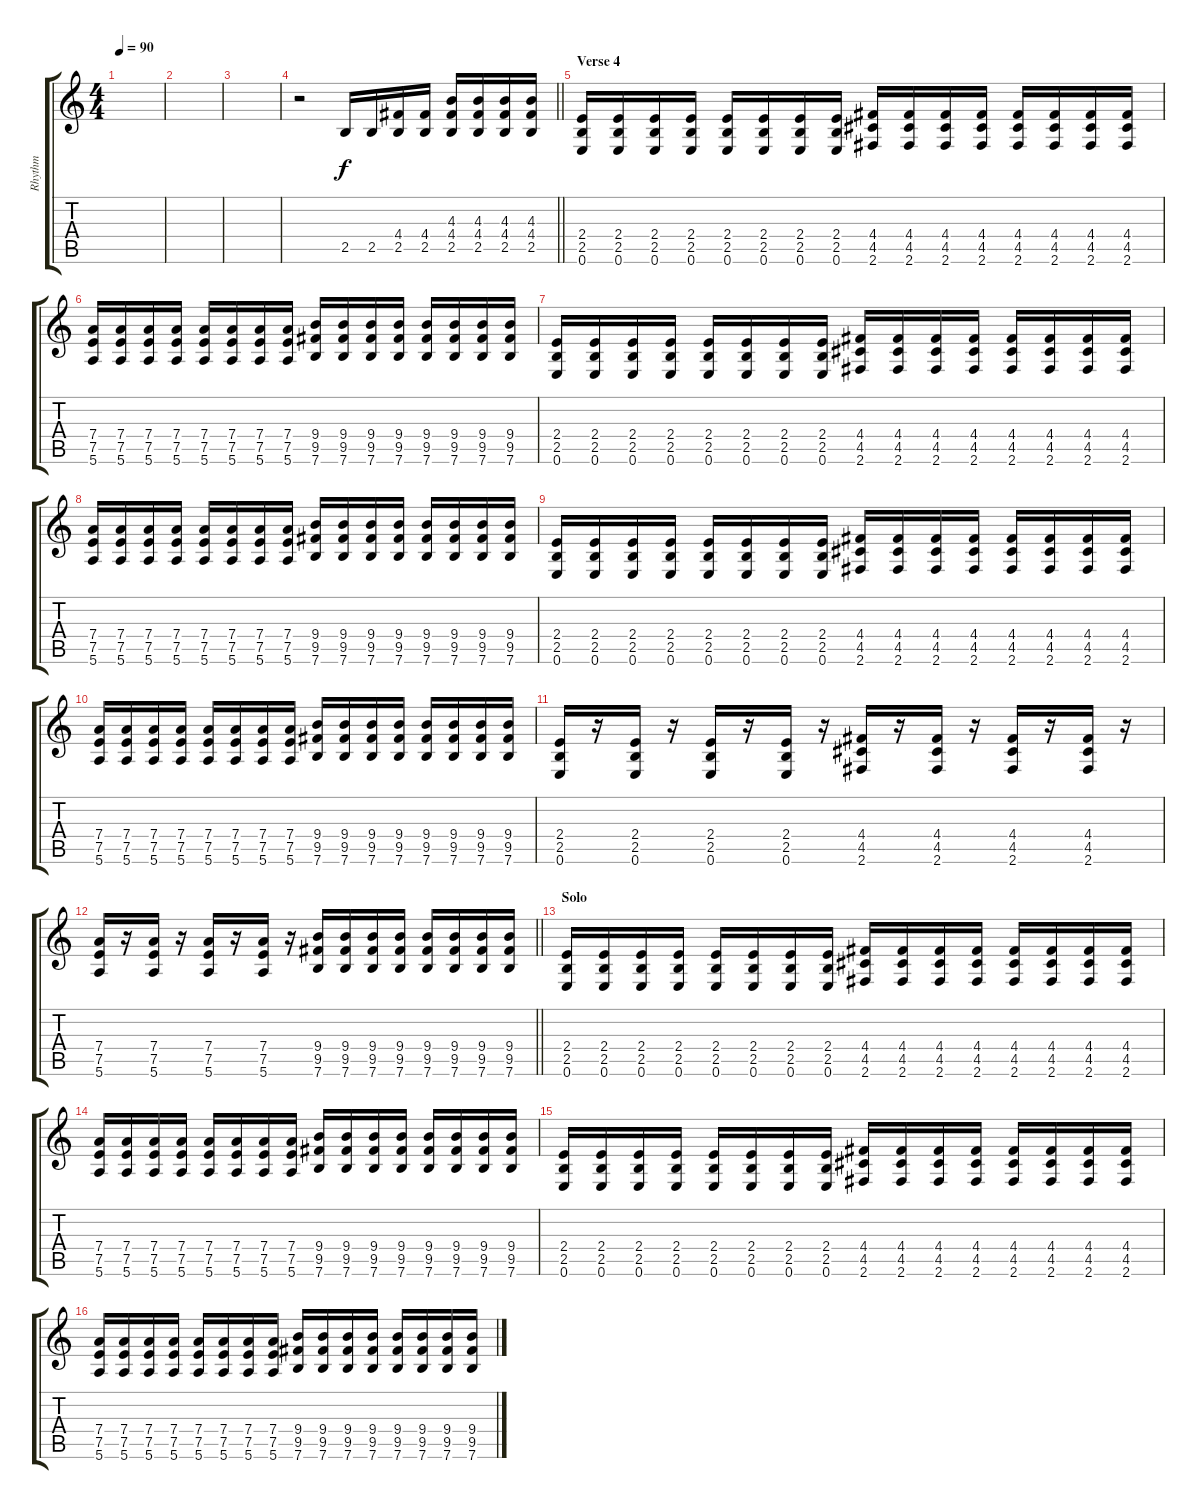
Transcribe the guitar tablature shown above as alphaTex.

\track ("Rhythm" "Rhythm") {instrument overdrivenguitar}
\staff {score tabs}
\tuning (E4 B3 G3 D3 A2 E2) {hide}
\ts (4 4)
\tempo 90
\clef g2
\ks c
|
|
|
\barLineRight lightlight
r.2 2.5.16 2.5.16 (4.4 2.5).16 (4.4 2.5).16 (4.3 4.4 2.5).16 (4.3 4.4 2.5).16 (4.3 4.4 2.5).16 (4.3 4.4 2.5).16 |
\section ("" "Verse 4")
(2.4 2.5 0.6).16 (2.4 2.5 0.6).16 (2.4 2.5 0.6).16 (2.4 2.5 0.6).16 (2.4 2.5 0.6).16 (2.4 2.5 0.6).16 (2.4 2.5 0.6).16 (2.4 2.5 0.6).16 (4.4 4.5 2.6).16 (4.4 4.5 2.6).16 (4.4 4.5 2.6).16 (4.4 4.5 2.6).16 (4.4 4.5 2.6).16 (4.4 4.5 2.6).16 (4.4 4.5 2.6).16 (4.4 4.5 2.6).16 |
(7.4 7.5 5.6).16 (7.4 7.5 5.6).16 (7.4 7.5 5.6).16 (7.4 7.5 5.6).16 (7.4 7.5 5.6).16 (7.4 7.5 5.6).16 (7.4 7.5 5.6).16 (7.4 7.5 5.6).16 (9.4 9.5 7.6).16 (9.4 9.5 7.6).16 (9.4 9.5 7.6).16 (9.4 9.5 7.6).16 (9.4 9.5 7.6).16 (9.4 9.5 7.6).16 (9.4 9.5 7.6).16 (9.4 9.5 7.6).16 |
(2.4 2.5 0.6).16 (2.4 2.5 0.6).16 (2.4 2.5 0.6).16 (2.4 2.5 0.6).16 (2.4 2.5 0.6).16 (2.4 2.5 0.6).16 (2.4 2.5 0.6).16 (2.4 2.5 0.6).16 (4.4 4.5 2.6).16 (4.4 4.5 2.6).16 (4.4 4.5 2.6).16 (4.4 4.5 2.6).16 (4.4 4.5 2.6).16 (4.4 4.5 2.6).16 (4.4 4.5 2.6).16 (4.4 4.5 2.6).16 |
(7.4 7.5 5.6).16 (7.4 7.5 5.6).16 (7.4 7.5 5.6).16 (7.4 7.5 5.6).16 (7.4 7.5 5.6).16 (7.4 7.5 5.6).16 (7.4 7.5 5.6).16 (7.4 7.5 5.6).16 (9.4 9.5 7.6).16 (9.4 9.5 7.6).16 (9.4 9.5 7.6).16 (9.4 9.5 7.6).16 (9.4 9.5 7.6).16 (9.4 9.5 7.6).16 (9.4 9.5 7.6).16 (9.4 9.5 7.6).16 |
(2.4 2.5 0.6).16 (2.4 2.5 0.6).16 (2.4 2.5 0.6).16 (2.4 2.5 0.6).16 (2.4 2.5 0.6).16 (2.4 2.5 0.6).16 (2.4 2.5 0.6).16 (2.4 2.5 0.6).16 (4.4 4.5 2.6).16 (4.4 4.5 2.6).16 (4.4 4.5 2.6).16 (4.4 4.5 2.6).16 (4.4 4.5 2.6).16 (4.4 4.5 2.6).16 (4.4 4.5 2.6).16 (4.4 4.5 2.6).16 |
(7.4 7.5 5.6).16 (7.4 7.5 5.6).16 (7.4 7.5 5.6).16 (7.4 7.5 5.6).16 (7.4 7.5 5.6).16 (7.4 7.5 5.6).16 (7.4 7.5 5.6).16 (7.4 7.5 5.6).16 (9.4 9.5 7.6).16 (9.4 9.5 7.6).16 (9.4 9.5 7.6).16 (9.4 9.5 7.6).16 (9.4 9.5 7.6).16 (9.4 9.5 7.6).16 (9.4 9.5 7.6).16 (9.4 9.5 7.6).16 |
(2.4 2.5 0.6).16 r.16 (2.4 2.5 0.6).16 r.16 (2.4 2.5 0.6).16 r.16 (2.4 2.5 0.6).16 r.16 (4.4 4.5 2.6).16 r.16 (4.4 4.5 2.6).16 r.16 (4.4 4.5 2.6).16 r.16 (4.4 4.5 2.6).16 r.16 |
\barLineRight lightlight
(7.4 7.5 5.6).16 r.16 (7.4 7.5 5.6).16 r.16 (7.4 7.5 5.6).16 r.16 (7.4 7.5 5.6).16 r.16 (9.4 9.5 7.6).16 (9.4 9.5 7.6).16 (9.4 9.5 7.6).16 (9.4 9.5 7.6).16 (9.4 9.5 7.6).16 (9.4 9.5 7.6).16 (9.4 9.5 7.6).16 (9.4 9.5 7.6).16 |
\section ("" "Solo")
(2.4 2.5 0.6).16 (2.4 2.5 0.6).16 (2.4 2.5 0.6).16 (2.4 2.5 0.6).16 (2.4 2.5 0.6).16 (2.4 2.5 0.6).16 (2.4 2.5 0.6).16 (2.4 2.5 0.6).16 (4.4 4.5 2.6).16 (4.4 4.5 2.6).16 (4.4 4.5 2.6).16 (4.4 4.5 2.6).16 (4.4 4.5 2.6).16 (4.4 4.5 2.6).16 (4.4 4.5 2.6).16 (4.4 4.5 2.6).16 |
(7.4 7.5 5.6).16 (7.4 7.5 5.6).16 (7.4 7.5 5.6).16 (7.4 7.5 5.6).16 (7.4 7.5 5.6).16 (7.4 7.5 5.6).16 (7.4 7.5 5.6).16 (7.4 7.5 5.6).16 (9.4 9.5 7.6).16 (9.4 9.5 7.6).16 (9.4 9.5 7.6).16 (9.4 9.5 7.6).16 (9.4 9.5 7.6).16 (9.4 9.5 7.6).16 (9.4 9.5 7.6).16 (9.4 9.5 7.6).16 |
(2.4 2.5 0.6).16 (2.4 2.5 0.6).16 (2.4 2.5 0.6).16 (2.4 2.5 0.6).16 (2.4 2.5 0.6).16 (2.4 2.5 0.6).16 (2.4 2.5 0.6).16 (2.4 2.5 0.6).16 (4.4 4.5 2.6).16 (4.4 4.5 2.6).16 (4.4 4.5 2.6).16 (4.4 4.5 2.6).16 (4.4 4.5 2.6).16 (4.4 4.5 2.6).16 (4.4 4.5 2.6).16 (4.4 4.5 2.6).16 |
(7.4 7.5 5.6).16 (7.4 7.5 5.6).16 (7.4 7.5 5.6).16 (7.4 7.5 5.6).16 (7.4 7.5 5.6).16 (7.4 7.5 5.6).16 (7.4 7.5 5.6).16 (7.4 7.5 5.6).16 (9.4 9.5 7.6).16 (9.4 9.5 7.6).16 (9.4 9.5 7.6).16 (9.4 9.5 7.6).16 (9.4 9.5 7.6).16 (9.4 9.5 7.6).16 (9.4 9.5 7.6).16 (9.4 9.5 7.6).16
